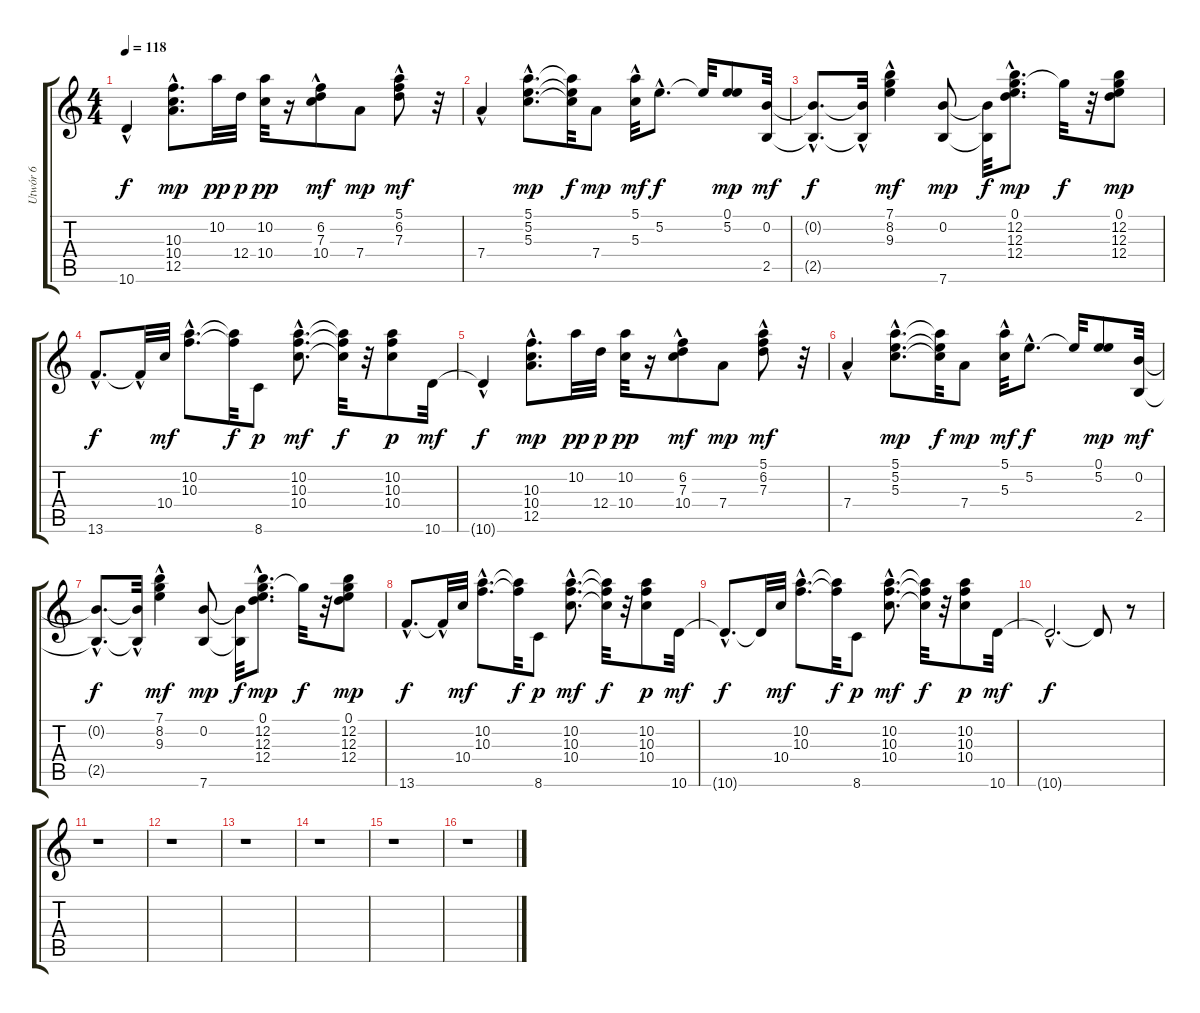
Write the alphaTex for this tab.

\track ("Utwór 6" "Utwór 6") {instrument electricguitarclean}
\staff {score tabs}
\tuning (E4 B3 G3 D3 A2 E2) {hide}
\ts (4 4)
\tempo 118
\clef g2
\ks c
10.6{hac t}.4{dy f} (10.3{hac} 10.4 12.5).8{d dy mp} 10.2.32{dy pp} 12.4.32{dy p} (10.2 10.4).32{dy pp} r.16 (6.2{hac} 7.3{hac} 10.4).8{dy mf} 7.4.8{dy mp} (5.1 6.2 7.3{hac}).8{dy mf} r.32 |
7.4{hac}.4 (5.1{hac} 5.2{hac} 5.3{hac}).8{d dy mp} (5.1{t} 5.2{t} 5.3{t}).32{dy f} 7.4.8{dy mp} (5.1{hac} 5.3).32{dy mf} 5.2{hac}.8{d dy f} 5.2{t}.32 (0.1 5.2).8{dy mp} (0.2 2.5).32{dy mf} |
(0.2{hac t} 2.5{hac t}).8{d dy f} (0.2{hac t} 2.5{t}).32 (7.1 8.2{hac} 9.3).4{dy mf} (0.2 7.6).8{dy mp} (0.2{t} 7.6{t}).32{dy f} (0.1{hac} 12.2{hac} 12.3{hac} 12.4{hac}).8{d dy mp} 12.3{t}.32{dy f} r.32 (0.1 12.2 12.3 12.4).8{dy mp} |
13.6{hac}.8{d dy f} 13.6{hac t}.32 10.4.32{dy mf} (10.2{hac} 10.3{hac}).8{d} (10.2{t} 10.3{t}).32{dy f} 8.6.8{dy p} (10.2{hac} 10.3{hac} 10.4{hac}).8{d dy mf} (10.2{t} 10.3{t} 10.4{t}).32{dy f} r.32 (10.2 10.3 10.4).8{dy p} 10.6.32{dy mf} |
10.6{hac t}.4{dy f} (10.3{hac} 10.4 12.5).8{d dy mp} 10.2.32{dy pp} 12.4.32{dy p} (10.2 10.4).32{dy pp} r.16 (6.2{hac} 7.3{hac} 10.4).8{dy mf} 7.4.8{dy mp} (5.1 6.2 7.3{hac}).8{dy mf} r.32 |
7.4{hac}.4 (5.1{hac} 5.2{hac} 5.3{hac}).8{d dy mp} (5.1{t} 5.2{t} 5.3{t}).32{dy f} 7.4.8{dy mp} (5.1{hac} 5.3).32{dy mf} 5.2{hac}.8{d dy f} 5.2{t}.32 (0.1 5.2).8{dy mp} (0.2 2.5).32{dy mf} |
(0.2{hac t} 2.5{hac t}).8{d dy f} (0.2{hac t} 2.5{t}).32 (7.1 8.2{hac} 9.3).4{dy mf} (0.2 7.6).8{dy mp} (0.2{t} 7.6{t}).32{dy f} (0.1{hac} 12.2{hac} 12.3{hac} 12.4{hac}).8{d dy mp} 12.3{t}.32{dy f} r.32 (0.1 12.2 12.3 12.4).8{dy mp} |
13.6{hac}.8{d dy f} 13.6{hac t}.32 10.4.32{dy mf} (10.2{hac} 10.3{hac}).8{d} (10.2{t} 10.3{t}).32{dy f} 8.6.8{dy p} (10.2{hac} 10.3{hac} 10.4{hac}).8{d dy mf} (10.2{t} 10.3{t} 10.4{t}).32{dy f} r.32 (10.2 10.3 10.4).8{dy p} 10.6.32{dy mf} |
10.6{hac t}.8{d dy f} 10.6{t}.32 10.4.32{dy mf} (10.2{hac} 10.3{hac}).8{d} (10.2{t} 10.3{t}).32{dy f} 8.6.8{dy p} (10.2{hac} 10.3{hac} 10.4{hac}).8{d dy mf} (10.2{t} 10.3{t} 10.4{t}).32{dy f} r.32 (10.2 10.3 10.4).8{dy p} 10.6.32{dy mf} |
10.6{hac t}.2{d dy f} 10.6{t}.8 r.8 |
r.1 |
r.1 |
r.1 |
r.1 |
r.1 |
r.1
